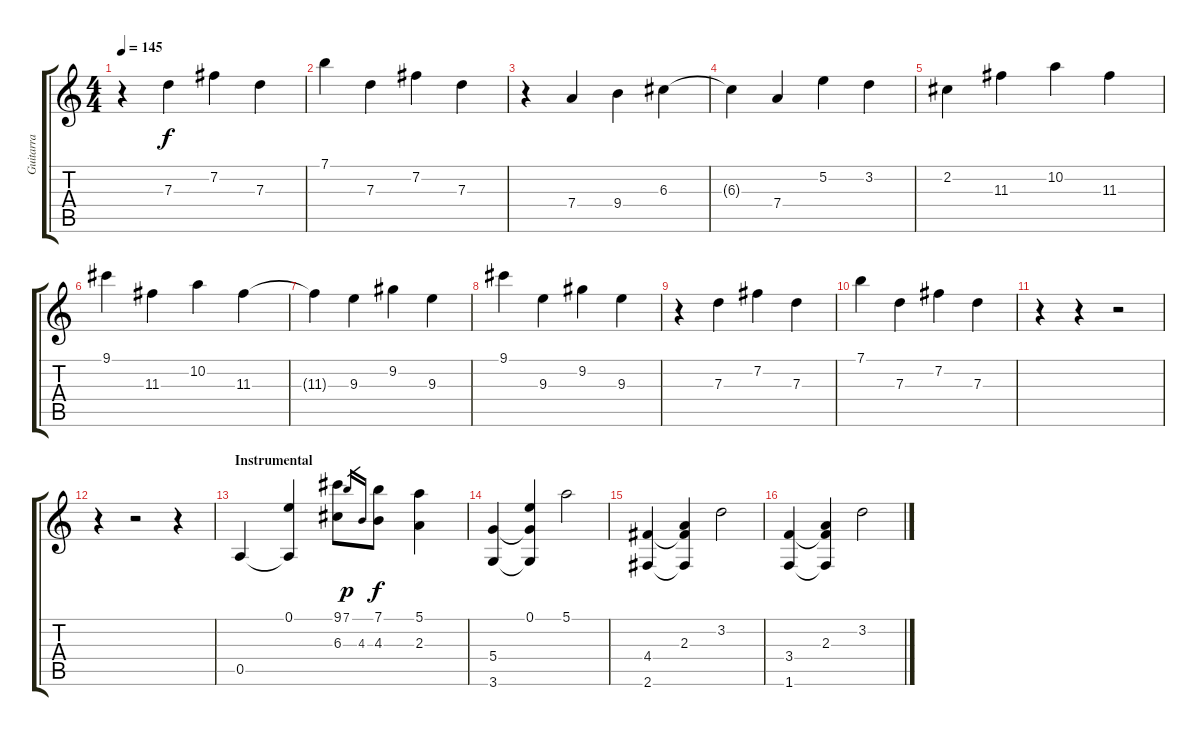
\track ("Guitarra" "Guitarra") {instrument acousticguitarsteel}
\staff {score tabs}
\tuning (E4 B3 G3 D3 A2 E2) {hide}
\ts (4 4)
\tempo 145
\clef g2
\ks c
r.4{dy f} 7.3.4 7.2.4 7.3.4 |
7.1.4 7.3.4 7.2.4 7.3.4 |
r.4 7.4.4 9.4.4 6.3.4 |
6.3{t}.4 7.4.4 5.2.4 3.2.4 |
2.2.4 11.3.4 10.2.4 11.3.4 |
9.1.4 11.3.4 10.2.4 11.3.4 |
11.3{t}.4 9.3.4 9.2.4 9.3.4 |
9.1.4 9.3.4 9.2.4 9.3.4 |
r.4 7.3.4 7.2.4 7.3.4 |
7.1.4 7.3.4 7.2.4 7.3.4 |
r.4 r.4 r.2 |
r.4 r.2 r.4 |
\section ("" "Instrumental")
0.5.4 (0.1 0.5{t}).4 (9.1 6.3).8 7.1.16{gr dy p} 4.3.16{gr} (7.1 4.3).8{dy f} (5.1 2.3).4 |
(5.4 3.6).4 (0.1 5.4{t} 3.6{t}).4 5.1.2 |
(4.4 2.6).4 (2.3 4.4{t} 2.6{t}).4 3.2.2 |
(3.4 1.6).4 (2.3 3.4{t} 1.6{t}).4 3.2.2
